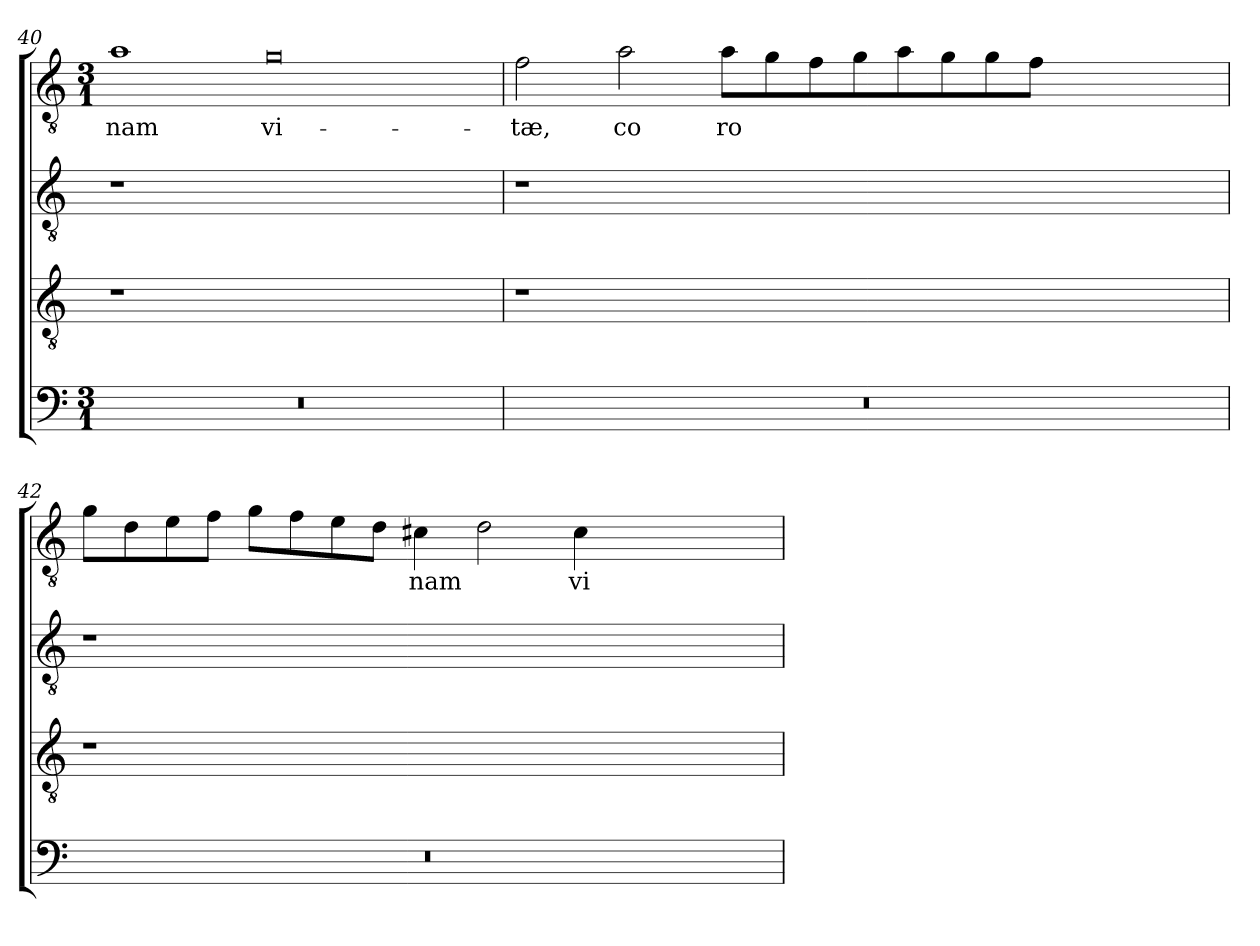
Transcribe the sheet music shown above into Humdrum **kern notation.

**kern	**kern	**kern	**kern	**text
*part4	*part3	*part2	*part1	*part1
*staff4	*staff3	*staff2	*staff1	*staff1
*clefF4	*clefGv2	*clefGv2	*clefGv2	*
*k[]	*k[]	*k[]	*k[]	*
*C:	*C:	*C:	*C:	*
*M3/1	*	*	*M3/1	*
=40	=40	=40	=40	=40
!	!	!	!	!LO:LY:b
0.r	1r	1r	1a	-nam
!	!	!	!	!LO:LY:b
.	0ryy	0ryy	0g	vi-
!!LO:LB:g=z
=41	=41	=41	=41	=41
!	!	!	!	!LO:LY:b
0.r	1r	1r	2f\	-tæ,
!	!	!	!	!LO:LY:b
.	.	.	2a\	co
!	!	!	!	!LO:LY:b
.	0ryy	0ryy	8a\L	ro
.	.	.	8g\	.
.	.	.	8f\	.
.	.	.	8g\	.
.	.	.	8a\	.
.	.	.	8g\	.
.	.	.	8g\	.
.	.	.	8f\J	.
.	.	.	1ryy	.
=42	=42	=42	=42	=42
0.r	1r	1r	8g\L	.
.	.	.	8d\	.
.	.	.	8e\	.
.	.	.	8f\J	.
.	.	.	8g\L	.
.	.	.	8f\	.
.	.	.	8e\	.
.	.	.	8d\J	.
!	!	!	!	!LO:LY:b
.	0ryy	0ryy	4c#X\	nam
.	.	.	2d\	.
!	!	!	!	!LO:LY:b
.	.	.	4c#\	vi
.	.	.	1ryy	.
=	=	=	=	=
*-	*-	*-	*-	*-
